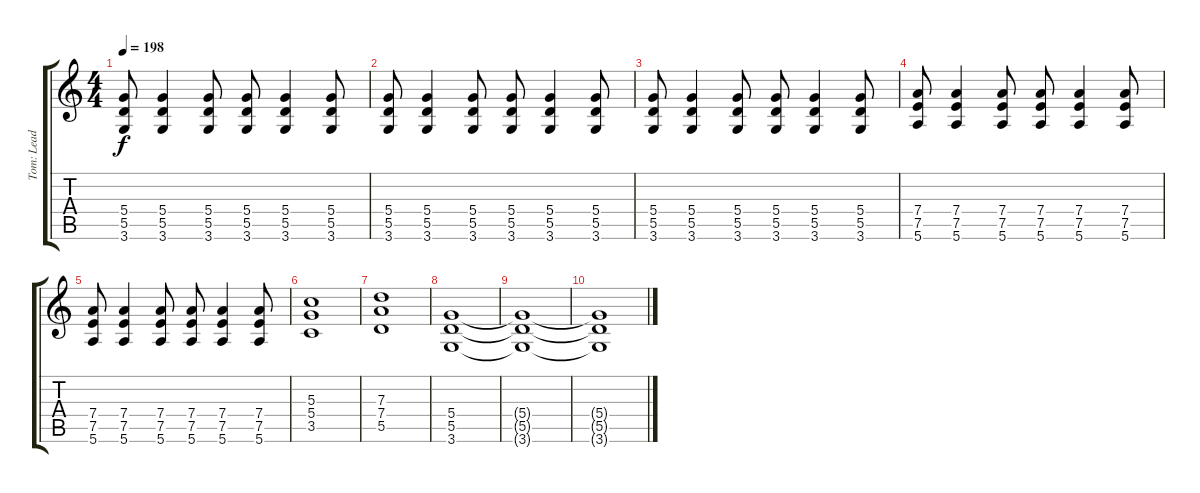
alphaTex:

\track ("Tom: Lead Guitar" "Tom: Lead ") {instrument overdrivenguitar}
\staff {score tabs}
\tuning (E4 B3 G3 D3 A2 E2) {hide}
\ts (4 4)
\tempo 198
\clef g2
\ks c
(5.4 5.5 3.6).8{dy f} (5.4 5.5 3.6).4 (5.4 5.5 3.6).8 (5.4 5.5 3.6).8 (5.4 5.5 3.6).4 (5.4 5.5 3.6).8 |
(5.4 5.5 3.6).8 (5.4 5.5 3.6).4 (5.4 5.5 3.6).8 (5.4 5.5 3.6).8 (5.4 5.5 3.6).4 (5.4 5.5 3.6).8 |
(5.4 5.5 3.6).8 (5.4 5.5 3.6).4 (5.4 5.5 3.6).8 (5.4 5.5 3.6).8 (5.4 5.5 3.6).4 (5.4 5.5 3.6).8 |
(7.4 7.5 5.6).8 (7.4 7.5 5.6).4 (7.4 7.5 5.6).8 (7.4 7.5 5.6).8 (7.4 7.5 5.6).4 (7.4 7.5 5.6).8 |
(7.4 7.5 5.6).8 (7.4 7.5 5.6).4 (7.4 7.5 5.6).8 (7.4 7.5 5.6).8 (7.4 7.5 5.6).4 (7.4 7.5 5.6).8 |
(5.3 5.4 3.5).1 |
(7.3 7.4 5.5).1 |
(5.4 5.5 3.6).1{volume 0} |
(5.4{t} 5.5{t} 3.6{t}).1 |
(5.4{t} 5.5{t} 3.6{t}).1
